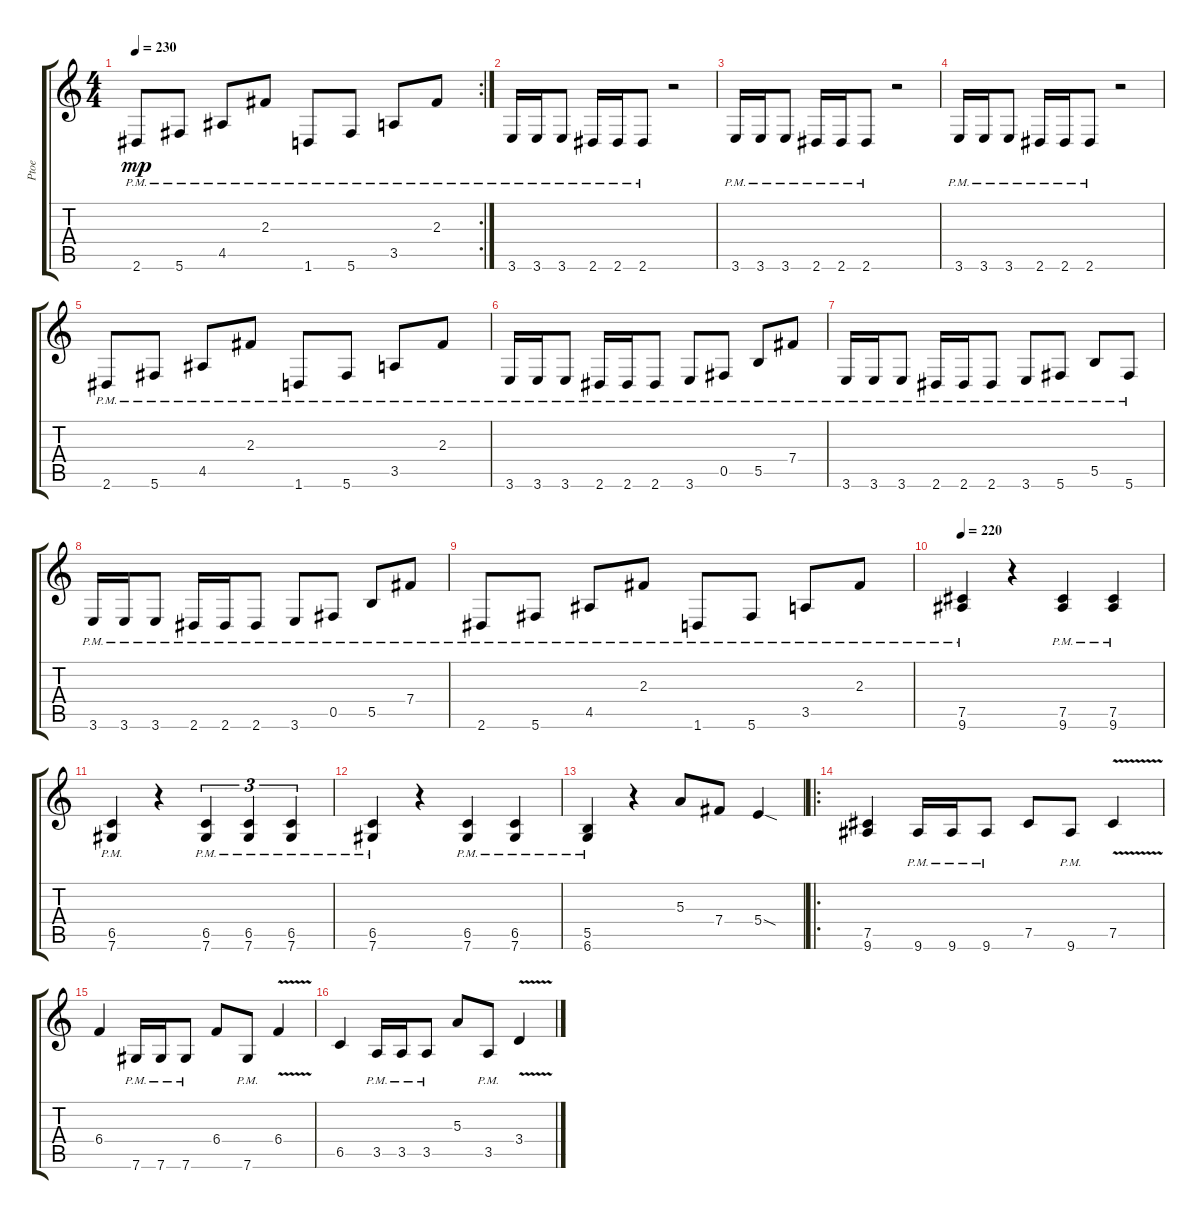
\track ("Ptoe" "Ptoe") {instrument distortionguitar}
\staff {score tabs}
\tuning (Db4 Ab3 E3 B2 Gb2 Db2) {hide}
\rc 2
\ts (4 4)
\tempo 230
\clef g2
\ks c
2.6{pm}.8{dy mp} 5.6{pm}.8 4.5{pm}.8 2.3{pm}.8 1.6{pm}.8 5.6{pm}.8 3.5{pm}.8 2.3{pm}.8 |
3.6{pm}.16 3.6{pm}.16 3.6{pm}.8 2.6{pm}.16 2.6{pm}.16 2.6{pm}.8 r.2 |
3.6{pm}.16 3.6{pm}.16 3.6{pm}.8 2.6{pm}.16 2.6{pm}.16 2.6{pm}.8 r.2 |
3.6{pm}.16 3.6{pm}.16 3.6{pm}.8 2.6{pm}.16 2.6{pm}.16 2.6{pm}.8 r.2 |
2.6{pm}.8 5.6{pm}.8 4.5{pm}.8 2.3{pm}.8 1.6{pm}.8 5.6{pm}.8 3.5{pm}.8 2.3{pm}.8 |
3.6{pm}.16 3.6{pm}.16 3.6{pm}.8 2.6{pm}.16 2.6{pm}.16 2.6{pm}.8 3.6{pm}.8 0.5{pm}.8 5.5{pm}.8 7.4{pm}.8 |
3.6{pm}.16 3.6{pm}.16 3.6{pm}.8 2.6{pm}.16 2.6{pm}.16 2.6{pm}.8 3.6{pm}.8 5.6{pm}.8 5.5{pm}.8 5.6{pm}.8 |
3.6{pm}.16 3.6{pm}.16 3.6{pm}.8 2.6{pm}.16 2.6{pm}.16 2.6{pm}.8 3.6{pm}.8 0.5{pm}.8 5.5{pm}.8 7.4{pm}.8 |
2.6{pm}.8 5.6{pm}.8 4.5{pm}.8 2.3{pm}.8 1.6{pm}.8 5.6{pm}.8 3.5{pm}.8 2.3{pm}.8 |
\tempo 220
(7.5{pm} 9.6{pm}).4 r.4 (7.5{pm} 9.6{pm}).4 (7.5{pm} 9.6{pm}).4 |
(6.5{pm} 7.6{pm}).4 r.4 (6.5{pm} 7.6{pm}).4{tu (3 2)} (6.5{pm} 7.6{pm}).4{tu (3 2)} (6.5{pm} 7.6{pm}).4{tu (3 2)} |
(6.5{pm} 7.6{pm}).4 r.4 (6.5{pm} 7.6{pm}).4 (6.5{pm} 7.6{pm}).4 |
(5.5{pm} 6.6{pm}).4 r.4 5.3.8 7.4.8 5.4{sod}.4 |
\ro
(7.5 9.6).4 9.6{pm}.16 9.6{pm}.16 9.6{pm}.8 7.5.8 9.6{pm}.8 7.5{v}.4 |
6.4.4 7.6{pm}.16 7.6{pm}.16 7.6{pm}.8 6.4.8 7.6{pm}.8 6.4{v}.4 |
6.5.4 3.5{pm}.16 3.5{pm}.16 3.5{pm}.8 5.3.8 3.5{pm}.8 3.4{v}.4
